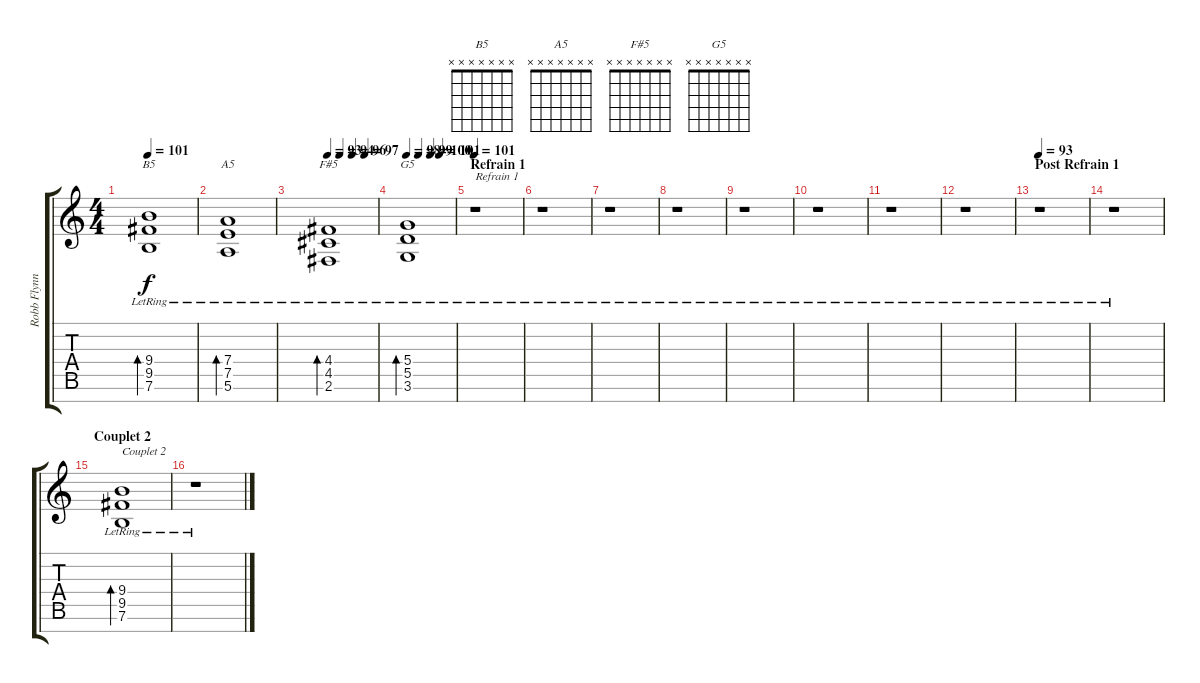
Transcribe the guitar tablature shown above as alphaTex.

\track ("Robb Flynn" "Robb Flynn") {instrument electricguitarclean}
\staff {score tabs}
\tuning (E4 B3 G3 D3 A2 E2 B1) {hide}
\chord ("B5" x x x x x x x) {firstfret 0}
\chord ("A5" x x x x x x x) {firstfret 0}
\chord ("F#5" x x x x x x x) {firstfret 0}
\chord ("G5" x x x x x x x) {firstfret 0}
\ts (4 4)
\tempo 101
\clef g2
\ks c
(9.4 9.5 7.6{lr}).1{bd 480 ch "B5" dy f} |
(7.4 7.5 5.6{lr}).1{bd 480 ch "A5"} |
\tempo 93
\tempo (94 0.25)
\tempo (96 0.5)
\tempo (97 0.75)
(4.4 4.5 2.6{lr}).1{bd 480 ch "F#5"} |
\tempo 98
\tempo (99 0.25)
\tempo (100 0.5)
\tempo (101 0.6875)
(5.4 5.5 3.6{lr}).1{bd 480 ch "G5"} |
\section ("" "Refrain 1")
\tempo 101
r.1{txt "Refrain 1"} |
r.1 |
r.1 |
r.1 |
r.1 |
r.1 |
r.1 |
r.1 |
\section ("" "Post Refrain 1")
\tempo 93
r.1 |
r.1 |
\section ("" "Couplet 2")
(9.4 9.5 7.6{lr}).1{bd 480 txt "Couplet 2"} |
r.1
